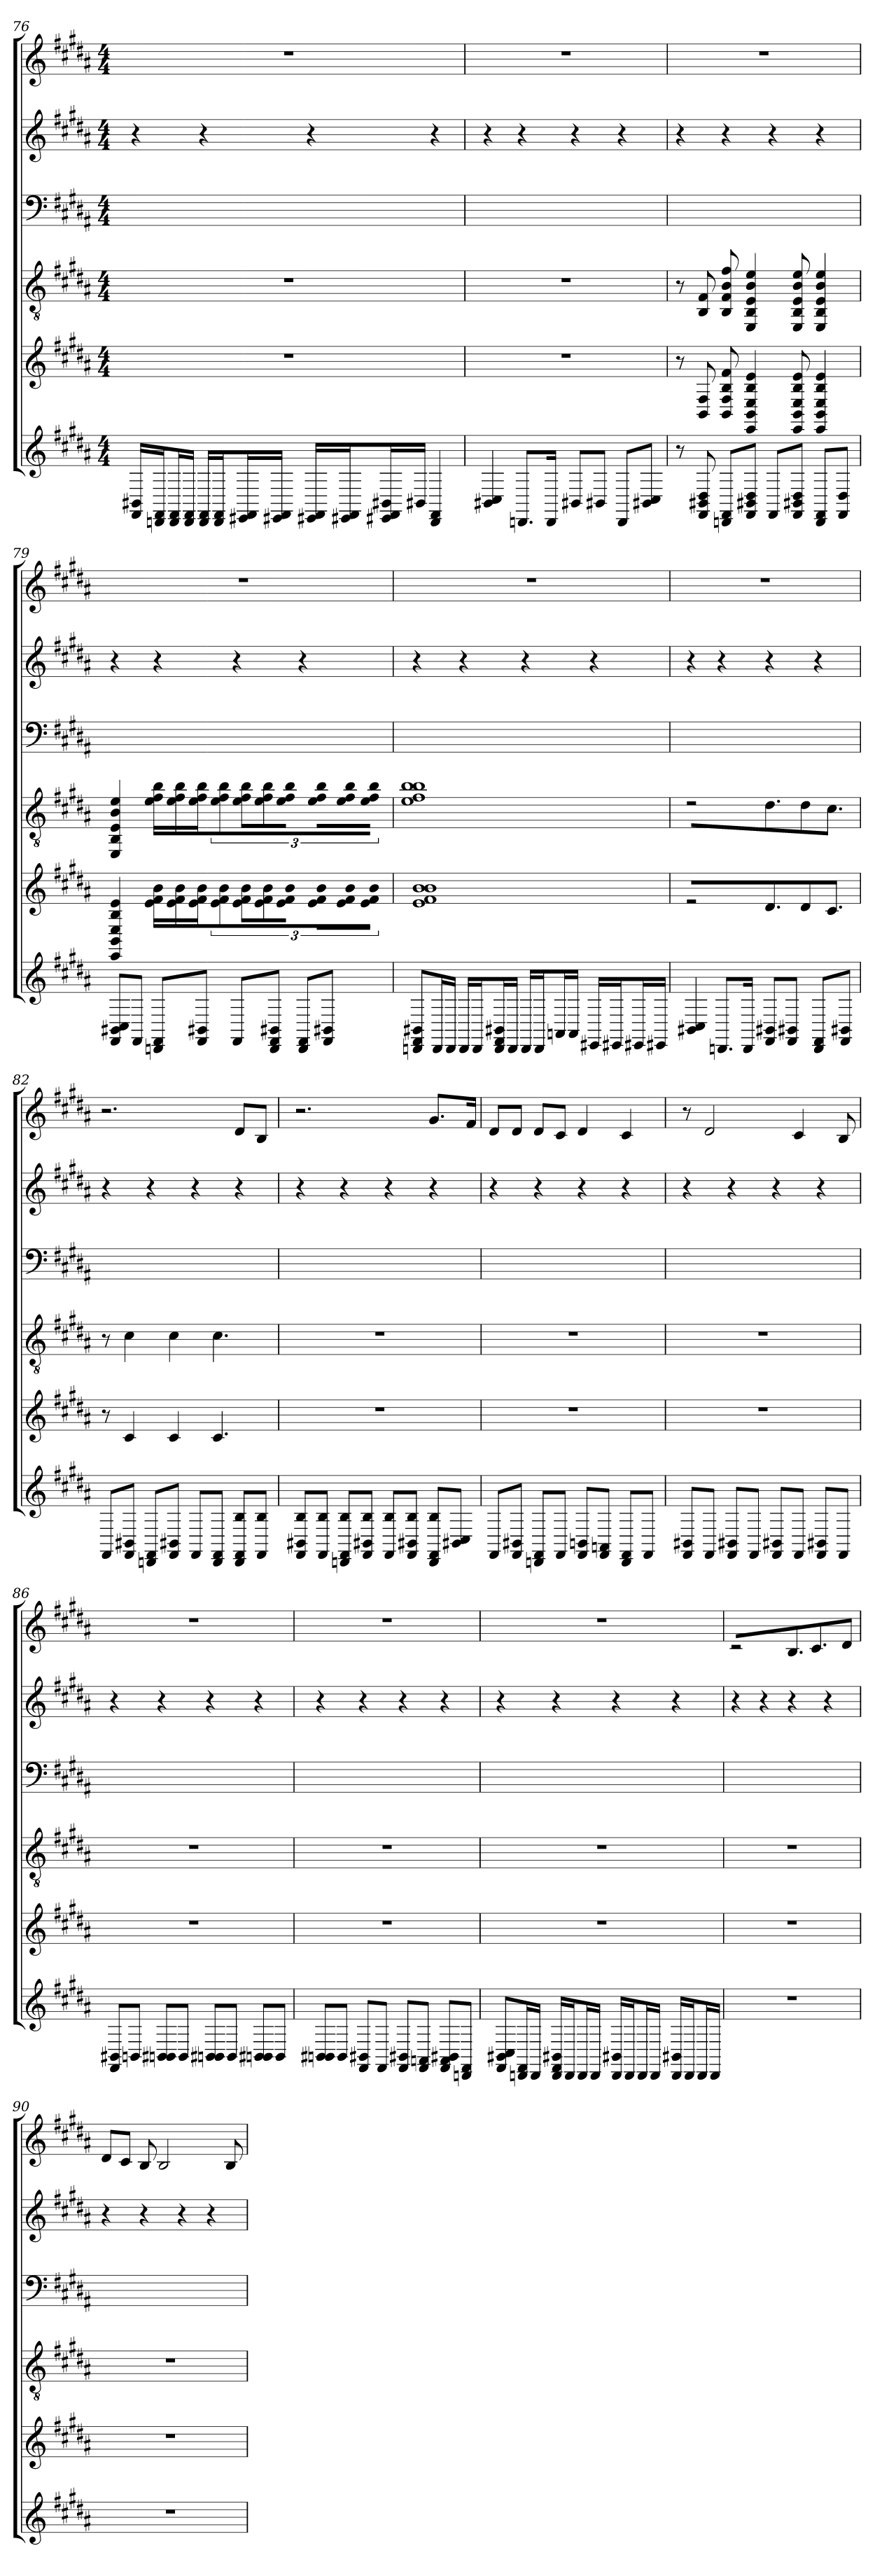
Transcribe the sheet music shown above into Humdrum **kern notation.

**kern	**kern	**kern	**kern	**kern	**kern
*part5	*part4	*part3	*part2	*part2	*part1
*staff6	*staff5	*staff4	*staff3	*staff2	*staff1
*clefG2	*	*clefGv2	*clefF4	*clefG2	*clefG2
*k[f#c#g#d#a#]	*k[f#c#g#d#a#]	*k[f#c#g#d#a#]	*k[f#c#g#d#a#]	*k[f#c#g#d#a#]	*k[f#c#g#d#a#]
*B:	*B:	*B:	*B:	*B:	*B:
*M4/4	*M4/4	*M4/4	*M4/4	*M4/4	*M4/4
=76	=76	=76	=76	=76	=76
16BB#X/ 16FF#/LL	1r	1r	1ryy	4r	1r
16DD/ 16FF#/J	.	.	.	.	.
16DD/ 16FF#/L	.	.	.	.	.
16DD/ 16FF#/JJ	.	.	.	.	.
16DD/ 16FF#/LL	.	.	.	4r	.
16DD/ 16FF#/J	.	.	.	.	.
16EE#X/ 16FF#/L	.	.	.	.	.
16EE#X/ 16FF#/JJ	.	.	.	.	.
16EE#X/ 16FF#/LL	.	.	.	4r	.
16EE#X/ 16FF#/J	.	.	.	.	.
16BB#X/ 16EE#X/ 16FF#/L	.	.	.	.	.
16BB#X/JJ	.	.	.	.	.
4DD 4FF#	.	.	.	4r	.
=77	=77	=77	=77	=77	=77
4BB#X 4C#	1r	1r	1ryy	4r	1r
8.DD/L	.	.	.	4r	.
16DD/Jk	.	.	.	.	.
8BB#X/L	.	.	.	4r	.
8BB#X/J	.	.	.	.	.
8DD/L	.	.	.	4r	.
8BB#X/ 8C#/J	.	.	.	.	.
=78	=78	=78	=78	=78	=78
8r	8r	8r	1ryy	4r	1r
8BB#X 8FF# 8D#	8BB 8F#	8BB 8F#	.	.	.
8DD/ 8FF#/L	8BB 8F# 8B 8f#	8BB 8F# 8B 8f#	.	4r	.
8BB#X/ 8FF#/ 8D#/J	4EE 4BB 4E 4B 4e	4EE 4BB 4E 4B 4e	.	.	.
8FF#/L	.	.	.	4r	.
8BB#X/ 8FF#/ 8D#/J	8EE 8BB 8E 8B 8e	8EE 8BB 8E 8B 8e	.	.	.
8DD/ 8FF#/L	4EE 4BB 4E 4B 4e	4EE 4BB 4E 4B 4e	.	4r	.
8FF#/ 8D#/J	.	.	.	.	.
=79	=79	=79	=79	=79	=79
8BB#X/ 8FF#/ 8C#/L	4EE 4BB 4E 4B 4e	4EE 4BB 4E 4B 4e	1ryy	4r	1r
8FF#/J	.	.	.	.	.
8DD/ 8FF#/L	16e\ 16f#\ 16b\LL	16e\ 16f#\ 16b\LL	.	4r	.
.	16b\ 16f#\ 16e\J	16b\ 16f#\ 16e\J	.	.	.
8BB#X/ 8FF#/J	16e\ 16f#\ 16b\K	16e\ 16f#\ 16b\K	.	.	.
.	12b\ 12f#\ 12e\J	12b\ 12f#\ 12e\J	.	.	.
8FF#/L	.	.	.	4r	.
.	12e\ 12f#\ 12b\L	12e\ 12f#\ 12b\L	.	.	.
.	12b\ 12f#\ 12e\	12b\ 12f#\ 12e\	.	.	.
8BB#X/ 8DD/ 8FF#/J	.	.	.	.	.
.	16e\ 16f#\ 16b\Jk	16e\ 16f#\ 16b\Jk	.	.	.
8DD/ 8FF#/L	8b\ 8f#\ 8e\L	8b\ 8f#\ 8e\L	.	4r	.
8BB#X/ 8FF#/J	16e\ 16f#\ 16b\L	16e\ 16f#\ 16b\L	.	.	.
.	16b\ 16f#\ 16e\JJ	16b\ 16f#\ 16e\JJ	.	.	.
=80	=80	=80	=80	=80	=80
8BB#X/ 8DD/ 8FF#/L	1b 1b 1f# 1e	1b 1b 1f# 1e	1ryy	4r	1r
16DD/L	.	.	.	.	.
16DD/JJ	.	.	.	.	.
16DD/LL	.	.	.	4r	.
16DD/J	.	.	.	.	.
16BB#X/ 16DD/ 16FF#/L	.	.	.	.	.
16DD/JJ	.	.	.	.	.
16DD/LL	.	.	.	4r	.
16DD/J	.	.	.	.	.
16AA/L	.	.	.	.	.
16AA/JJ	.	.	.	.	.
16EE#X/LL	.	.	.	4r	.
16EE#X/J	.	.	.	.	.
16EE#X/L	.	.	.	.	.
16EE#X/JJ	.	.	.	.	.
=81	=81	=81	=81	=81	=81
4BB#X 4C#	2r	2r	1ryy	4r	1r
8.DD/L	.	.	.	4r	.
16DD/Jk	.	.	.	.	.
8BB#X/ 8FF#/L	8.d#L	8.d#\L	.	4r	.
8BB#X/ 8FF#/J	.	.	.	.	.
.	8d#J	8d#\J	.	.	.
8DD/ 8FF#/L	.	.	.	4r	.
.	8.c#J	8.c#J	.	.	.
8BB#X/ 8FF#/J	.	.	.	.	.
=82	=82	=82	=82	=82	=82
8FF#/L	8r	8r	1ryy	4r	2.r
8BB#X/ 8FF#/J	4c#	4c#	.	.	.
8DD/ 8FF#/L	.	.	.	4r	.
8BB#X/ 8FF#/J	4c#	4c#	.	.	.
8FF#/L	.	.	.	4r	.
8DD/ 8FF#/J	4.c#	4.c#	.	.	.
8DD/ 8FF#/ 8B/L	.	.	.	4r	8d#/L
8FF#/ 8B/J	.	.	.	.	8B/J
=83	=83	=83	=83	=83	=83
8BB#X/ 8FF#/ 8B/L	1r	1r	1ryy	4r	2.r
8FF#/ 8B/J	.	.	.	.	.
8DD/ 8FF#/ 8B/L	.	.	.	4r	.
8BB#X/ 8FF#/ 8B/J	.	.	.	.	.
8FF#/ 8B/L	.	.	.	4r	.
8BB#X/ 8FF#/ 8B/J	.	.	.	.	.
8DD/ 8FF#/ 8B/L	.	.	.	4r	8.g#/L
8BB#X/ 8C#/J	.	.	.	.	.
.	.	.	.	.	16f#/Jk
=84	=84	=84	=84	=84	=84
8FF#/L	1r	1r	1ryy	4r	8d#/L
8BB#X/ 8FF#/J	.	.	.	.	8d#/J
8DD/ 8FF#/L	.	.	.	4r	8d#/L
8FF#/J	.	.	.	.	8c#/J
8FF#/ 8BB/L	.	.	.	4r	4d#
8FF#/ 8AA/J	.	.	.	.	.
8DD/ 8FF#/L	.	.	.	4r	4c#
8FF#/J	.	.	.	.	.
=85	=85	=85	=85	=85	=85
8BB#X/ 8FF#/L	1r	1r	1ryy	4r	8r
8FF#/J	.	.	.	.	2d#
8BB#X/ 8FF#/L	.	.	.	4r	.
8FF#/J	.	.	.	.	.
8BB#X/ 8FF#/L	.	.	.	4r	.
8FF#/J	.	.	.	.	4c#
8BB#X/ 8FF#/L	.	.	.	4r	.
8FF#/J	.	.	.	.	8B
=86	=86	=86	=86	=86	=86
8BB#X/ 8FF#/L	1r	1r	1ryy	4r	1r
8BB/J	.	.	.	.	.
8BB#X/ 8BB/L	.	.	.	4r	.
8BB/J	.	.	.	.	.
8BB#X/ 8BB/L	.	.	.	4r	.
8BB/J	.	.	.	.	.
8BB#X/ 8BB/L	.	.	.	4r	.
8BB/J	.	.	.	.	.
=87	=87	=87	=87	=87	=87
8BB#X/ 8BB/L	1r	1r	1ryy	4r	1r
8BB/J	.	.	.	.	.
8BB#X/ 8FF#/L	.	.	.	4r	.
8FF#/J	.	.	.	.	.
8BB#X/ 8FF#/L	.	.	.	4r	.
8FF#/ 8AA/J	.	.	.	.	.
8BB#X/ 8FF#/ 8AA/L	.	.	.	4r	.
8DD/ 8FF#/J	.	.	.	.	.
=88	=88	=88	=88	=88	=88
8BB#X/ 8FF#/ 8C#/L	1r	1r	1ryy	4r	1r
16DD/ 16FF#/L	.	.	.	.	.
16DD/JJ	.	.	.	.	.
16BB#X/ 16DD/ 16FF#/LL	.	.	.	4r	.
16DD/J	.	.	.	.	.
16DD/L	.	.	.	.	.
16DD/JJ	.	.	.	.	.
16BB#X/ 16DD/LL	.	.	.	4r	.
16DD/J	.	.	.	.	.
16DD/L	.	.	.	.	.
16DD/JJ	.	.	.	.	.
16BB#X/ 16DD/LL	.	.	.	4r	.
16DD/J	.	.	.	.	.
16DD/L	.	.	.	.	.
16DD/JJ	.	.	.	.	.
=89	=89	=89	=89	=89	=89
1r	1r	1r	1ryy	4r	2r
.	.	.	.	4r	.
.	.	.	.	4r	8.B/L
.	.	.	.	.	8.c#/J
.	.	.	.	4r	.
.	.	.	.	.	8d#J
=90	=90	=90	=90	=90	=90
1r	1r	1r	1ryy	4r	8d#/L
.	.	.	.	.	8c#/J
.	.	.	.	4r	8B
.	.	.	.	.	2B
.	.	.	.	4r	.
.	.	.	.	4r	.
.	.	.	.	.	8B
=	=	=	=	=	=
*-	*-	*-	*-	*-	*-
